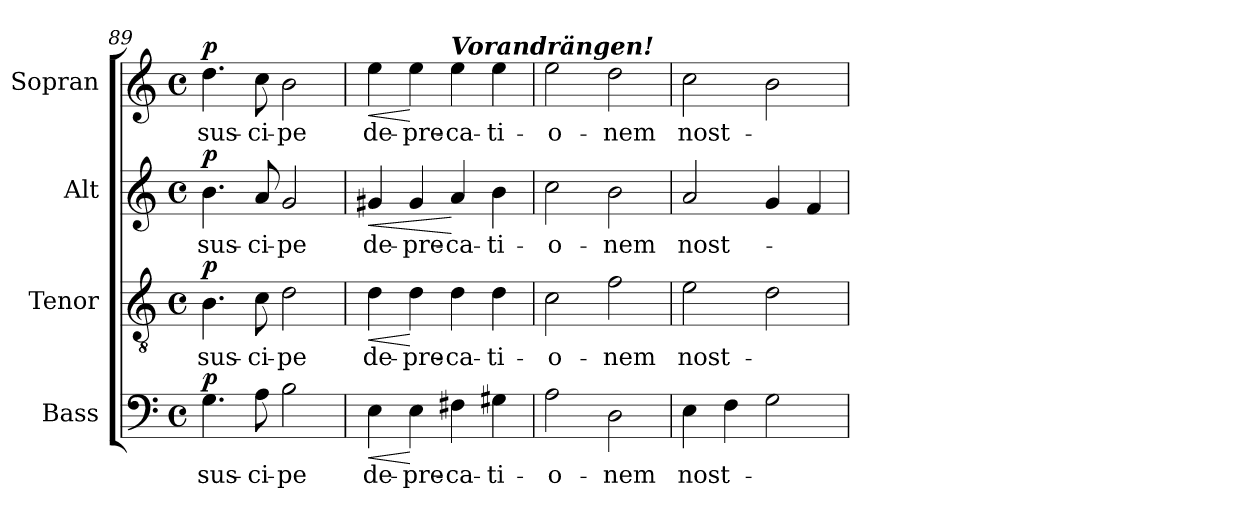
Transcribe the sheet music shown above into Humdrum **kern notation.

**kern	**text	**dynam	**kern	**text	**dynam	**kern	**text	**dynam	**kern	**text	**dynam
*part4	*part4	*part4	*part3	*part3	*part3	*part2	*part2	*part2	*part1	*part1	*part1
*staff4	*staff4	*staff4	*staff3	*staff3	*staff3	*staff2	*staff2	*staff2	*staff1	*staff1	*staff1
*I"Bass	*	*	*I"Tenor	*	*	*I"Alt	*	*	*I"Sopran	*	*
*I'B.	*	*	*I'T.	*	*	*I'A.	*	*	*I'S.	*	*
!!LO:LB:g=z
*clefF4	*	*	*clefGv2	*	*	*clefG2	*	*	*clefG2	*	*
*k[]	*	*	*k[]	*	*	*k[]	*	*	*k[]	*	*
*C:	*	*	*C:	*	*	*C:	*	*	*C:	*	*
*M4/4	*	*	*M4/4	*	*	*M4/4	*	*	*M4/4	*	*
*met(c)	*	*	*met(c)	*	*	*met(c)	*	*	*met(c)	*	*
=89	=89	=89	=89	=89	=89	=89	=89	=89	=89	=89	=89
!	!LO:LY:b	!LO:DY:a	!	!LO:LY:b	!LO:DY:a	!	!LO:LY:b	!LO:DY:a	!	!LO:LY:b	!LO:DY:a
4.G\	sus-	p	4.B\	sus-	p	4.b\	sus-	p	4.dd\	sus-	p
!	!LO:LY:b	!	!	!LO:LY:b	!	!	!LO:LY:b	!	!	!LO:LY:b	!
8A\	-ci-	.	8c\	-ci-	.	8a/	-ci-	.	8cc\	-ci-	.
!	!LO:LY:b	!	!	!LO:LY:b	!	!	!LO:LY:b	!	!	!LO:LY:b	!
2B\	-pe	.	2d\	-pe	.	2g/	-pe	.	2b\	-pe	.
=90	=90	=90	=90	=90	=90	=90	=90	=90	=90	=90	=90
!	!LO:LY:b	!LO:HP:b	!	!LO:LY:b	!LO:HP:b	!	!LO:LY:b	!LO:HP:b	!	!LO:LY:b	!LO:HP:b
4E\	de-	<	4d\	de-	<	4g#X/	de-	<	4ee\	de-	<
!	!LO:LY:b	!	!	!LO:LY:b	!	!	!LO:LY:b	!	!	!LO:LY:b	!
4E\	-pre-	[	4d\	-pre-	[	4g#/	-pre-	.	4ee\	-pre-	[
!	!	!	!	!	!	!	!	!	!LO:TX:a:Bi:t=Vorandrängen!	!	!
!	!LO:LY:b	!	!	!LO:LY:b	!	!	!LO:LY:b	!	!	!LO:LY:b	!
4F#X\	-ca-	.	4d\	-ca-	.	4a/	-ca-	[	4ee\	-ca-	.
!	!LO:LY:b	!	!	!LO:LY:b	!	!	!LO:LY:b	!	!	!LO:LY:b	!
4G#X\	-ti-	.	4d\	-ti-	.	4b\	-ti-	.	4ee\	-ti-	.
=91	=91	=91	=91	=91	=91	=91	=91	=91	=91	=91	=91
!	!LO:LY:b	!	!	!LO:LY:b	!	!	!LO:LY:b	!	!	!LO:LY:b	!
2A\	-o-	.	2c\	-o-	.	2cc\	-o-	.	2ee\	-o-	.
!	!LO:LY:b	!	!	!LO:LY:b	!	!	!LO:LY:b	!	!	!LO:LY:b	!
2D\	-nem	.	2f\	-nem	.	2b\	-nem	.	2dd\	-nem	.
=92	=92	=92	=92	=92	=92	=92	=92	=92	=92	=92	=92
!	!LO:LY:b	!	!	!LO:LY:b	!	!	!LO:LY:b	!	!	!LO:LY:b	!
4E\	nost-	.	2e\	nost-	.	2a/	nost-	.	2cc\	nost-	.
4F\	.	.	.	.	.	.	.	.	.	.	.
2G\	.	.	2d\	.	.	4g/	.	.	2b\	.	.
.	.	.	.	.	.	4f/	.	.	.	.	.
=	=	=	=	=	=	=	=	=	=	=	=
*-	*-	*-	*-	*-	*-	*-	*-	*-	*-	*-	*-
